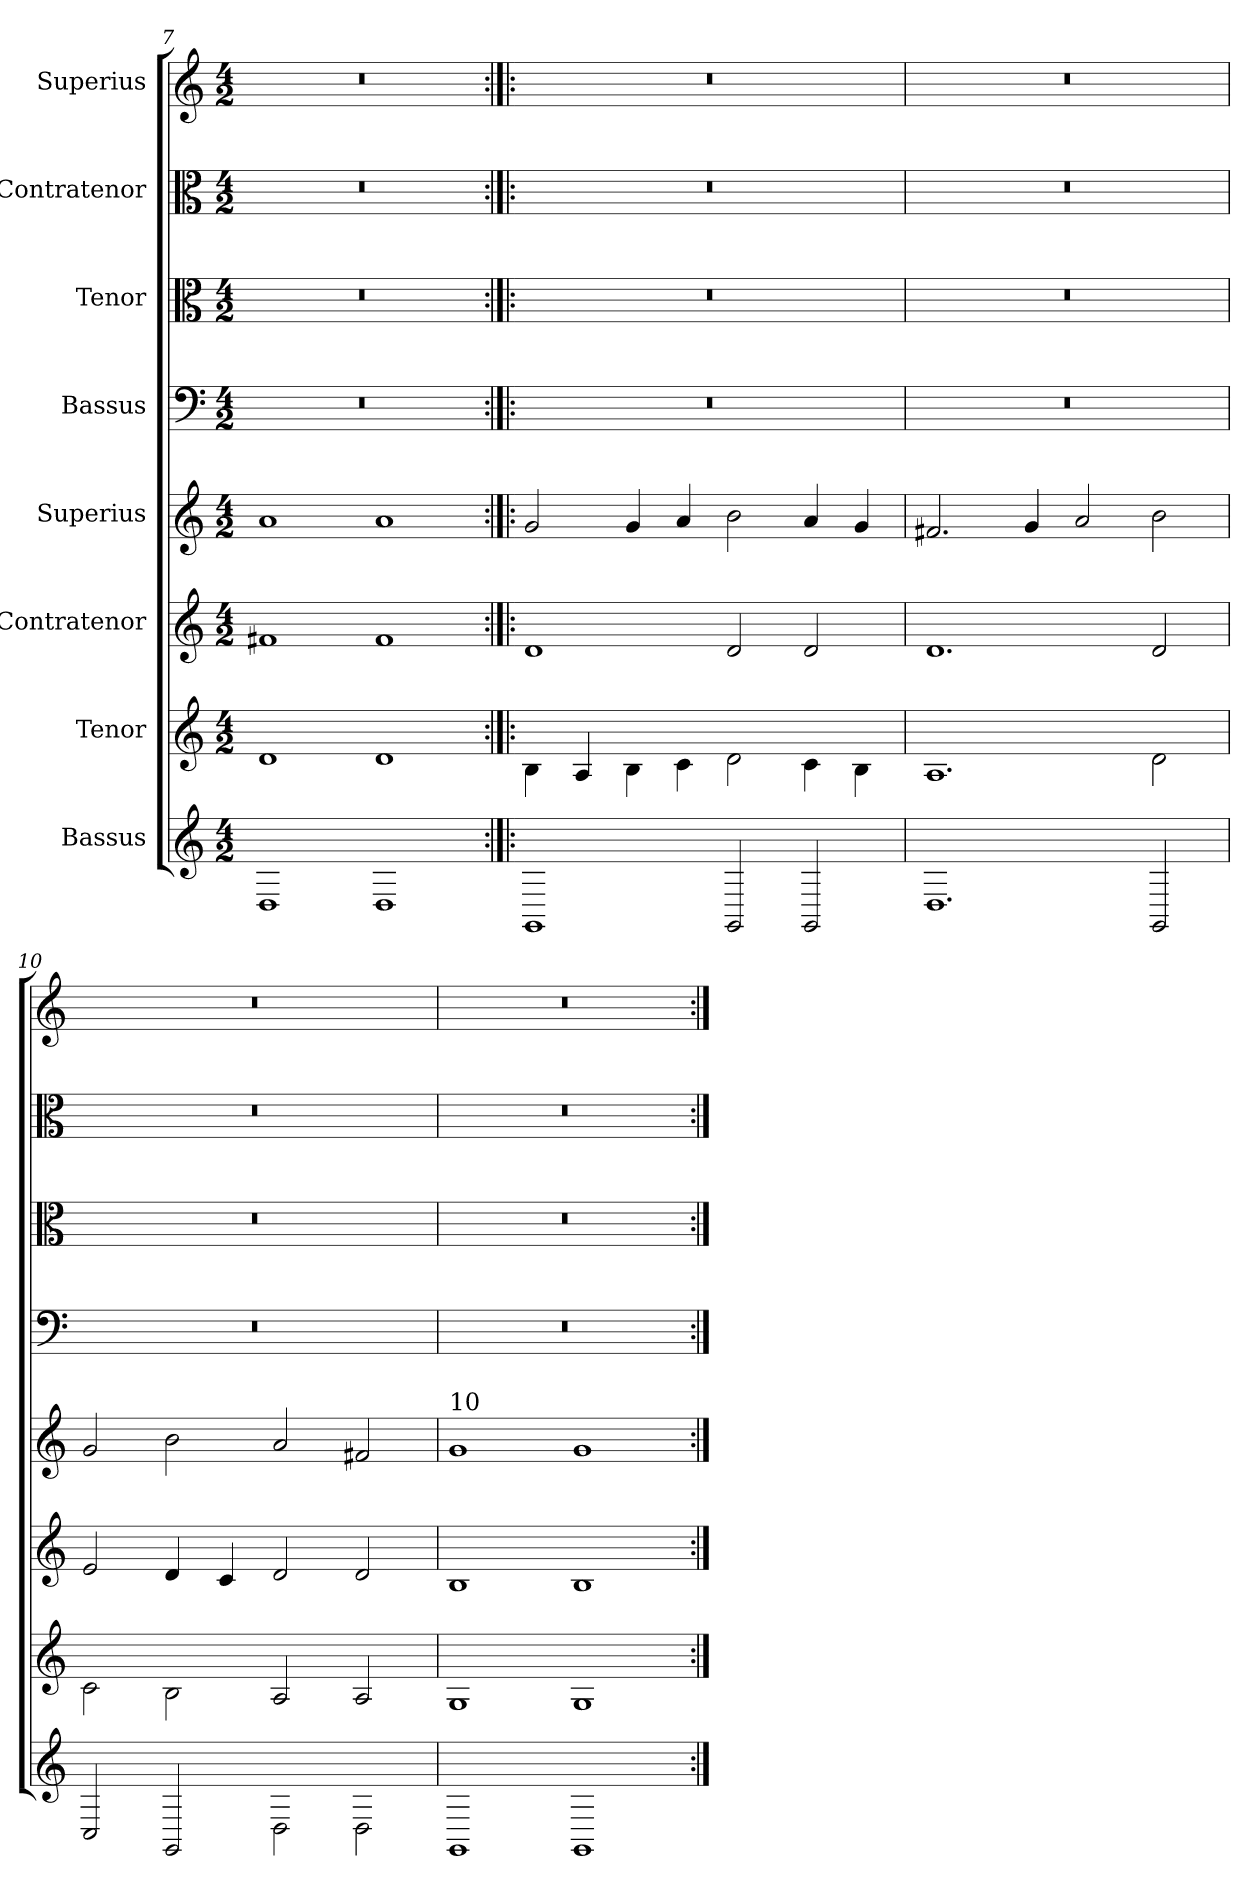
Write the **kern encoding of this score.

**kern	**kern	**kern	**kern	**kern	**kern	**kern	**kern
*part8	*part7	*part6	*part5	*part4	*part3	*part2	*part1
*staff8	*staff7	*staff6	*staff5	*staff4	*staff3	*staff2	*staff1
*I"Bassus	*I"Tenor	*I"Contratenor	*I"Superius	*I"Bassus	*I"Tenor	*I"Contratenor	*I"Superius
*clefG2	*clefG2	*clefG2	*clefG2	*clefF4	*clefC3	*clefC3	*clefG2
*k[]	*k[]	*k[]	*k[]	*k[]	*k[]	*k[]	*k[]
*M4/2	*M4/2	*M4/2	*M4/2	*M4/2	*M4/2	*M4/2	*M4/2
=7	=7	=7	=7	=7	=7	=7	=7
1D	1d	1f#X	1a	0r	0r	0r	0r
1D	1d	1f#	1a	.	.	.	.
=8:|!|:	=8:|!|:	=8:|!|:	=8:|!|:	=8:|!|:	=8:|!|:	=8:|!|:	=8:|!|:
1GG	4B\	1d	2g/	0r	0r	0r	0r
.	4A/	.	.	.	.	.	.
.	4B\	.	4g/	.	.	.	.
.	4c\	.	4a/	.	.	.	.
2GG/	2d\	2d/	2b\	.	.	.	.
2GG/	4c\	2d/	4a/	.	.	.	.
.	4B\	.	4g/	.	.	.	.
=9	=9	=9	=9	=9	=9	=9	=9
1.D	1.A	1.d	2.f#X/	0r	0r	0r	0r
.	.	.	4g/	.	.	.	.
.	.	.	2a/	.	.	.	.
2GG/	2d\	2d/	2b\	.	.	.	.
!!LO:LB:g=z
=10	=10	=10	=10	=10	=10	=10	=10
2C/	2c\	2e/	2g/	0r	0r	0r	0r
2GG/	2B\	4d/	2b\	.	.	.	.
.	.	4c/	.	.	.	.	.
2D\	2A/	2d/	2a/	.	.	.	.
2D\	2A/	2d/	2f#X/	.	.	.	.
=11	=11	=11	=11	=11	=11	=11	=11
!	!	!	!LO:TX:a:t=10	!	!	!	!
1GG	1G	1B	1g	0r	0r	0r	0r
1GG	1G	1B	1g	.	.	.	.
=:|!	=:|!	=:|!	=:|!	=:|!	=:|!	=:|!	=:|!
*-	*-	*-	*-	*-	*-	*-	*-
